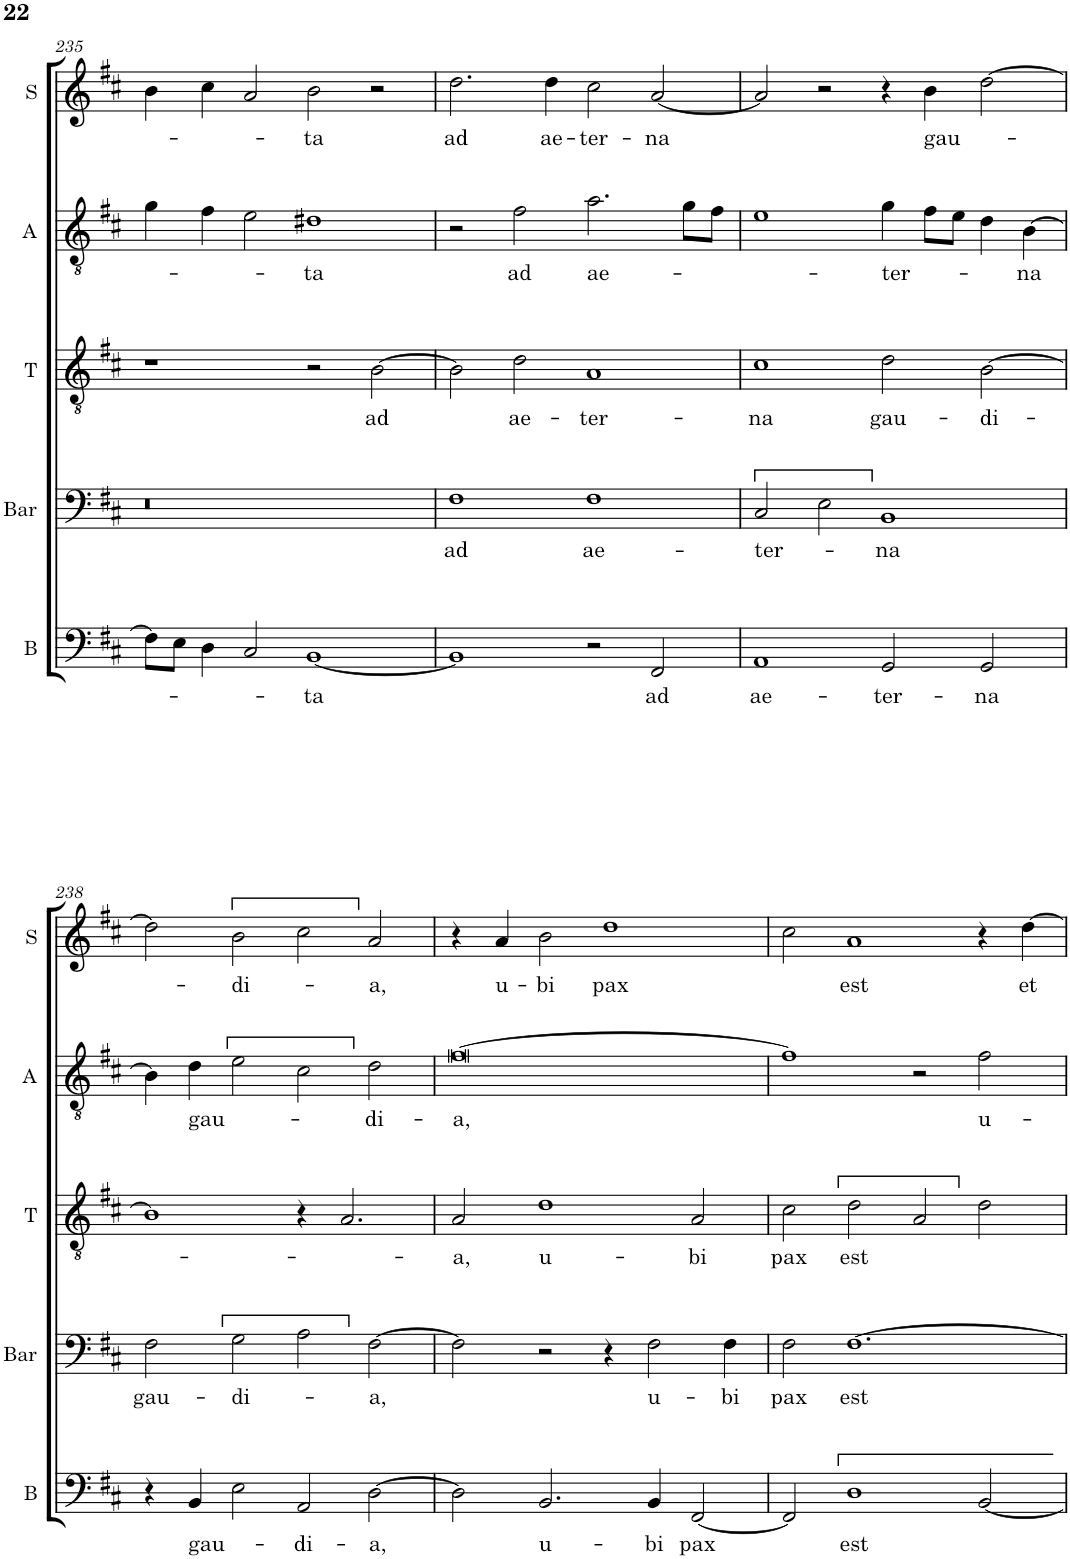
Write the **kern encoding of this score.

**kern	**text	**kern	**text	**kern	**text	**kern	**text	**kern	**text
*part5	*part5	*part4	*part4	*part3	*part3	*part2	*part2	*part1	*part1
*staff5	*staff5	*staff4	*staff4	*staff3	*staff3	*staff2	*staff2	*staff1	*staff1
*I"B	*	*I"Bar	*	*I"T	*	*I"A	*	*I"S	*
*I'B	*	*I'Bar	*	*I'T	*	*I'A	*	*I'S	*
!!LO:PB:g=z
*clefF4	*	*clefF4	*	*clefGv2	*	*clefGv2	*	*clefG2	*
*	*	*Trd8c14	*	*	*	*Trd4c7	*	*	*
*k[f#c#]	*	*k[f#c#]	*	*k[f#c#]	*	*k[f#c#]	*	*k[f#c#]	*
*M4/2	*	*M4/2	*	*M4/2	*	*M4/2	*	*M4/2	*
=235	=235	=235	=235	=235	=235	=235	=235	=235	=235
8F#\L]	.	0r	.	1r	.	4g\	.	4b\	.
8E\J	.	.	.	.	.	.	.	.	.
4D\	.	.	.	.	.	4f#\	.	4cc#\	.
2C#/	.	.	.	.	.	2e\	.	2a/	.
!	!LO:LY:b	!	!	!	!	!	!LO:LY:b	!	!LO:LY:b
[1BB	-ta	.	.	2r	.	1d#X	-ta	2b\	-ta
!	!	!	!	!	!LO:LY:b	!	!	!	!
.	.	.	.	[2B\	ad	.	.	2r	.
=236	=236	=236	=236	=236	=236	=236	=236	=236	=236
!	!	!	!LO:LY:b	!	!	!	!	!	!LO:LY:b
1BB]	.	1F#	ad	2B\]	.	2r	.	2.dd\	ad
!	!	!	!	!	!LO:LY:b	!	!LO:LY:b	!	!
.	.	.	.	2d\	ae-	2f#\	ad	.	.
!	!	!	!	!	!	!	!	!	!LO:LY:b
.	.	.	.	.	.	.	.	4dd\	ae-
!	!	!	!LO:LY:b	!	!LO:LY:b	!	!LO:LY:b	!	!LO:LY:b
2r	.	1F#	ae-	1A	-ter-	2.a\	ae-	2cc#\	-ter-
!	!LO:LY:b	!	!	!	!	!	!	!	!LO:LY:b
2FF#/	ad	.	.	.	.	.	.	[2a/	-na
.	.	.	.	.	.	8g\L	.	.	.
.	.	.	.	.	.	8f#\J	.	.	.
=237	=237	=237	=237	=237	=237	=237	=237	=237	=237
!	!LO:LY:b	!	!LO:LY:b	!	!LO:LY:b	!	!	!	!
1AA	ae-	2C#/	-ter-	1c#	-na	1e	.	2a/]	.
.	.	2E\	.	.	.	.	.	2r	.
!	!LO:LY:b	!	!LO:LY:b	!	!LO:LY:b	!	!LO:LY:b	!	!
2GG/	-ter-	1BB	-na	2d\	gau-	4g\	ter-	4r	.
!	!	!	!	!	!	!	!	!	!LO:LY:b
.	.	.	.	.	.	8f#\L	.	4b\	gau-
.	.	.	.	.	.	8e\J	.	.	.
!	!LO:LY:b	!	!	!	!LO:LY:b	!	!	!	!
2GG/	-na	.	.	[2B\	-di-	4d\	.	[2dd\	.
!	!	!	!	!	!	!	!LO:LY:b	!	!
.	.	.	.	.	.	[4B\	-na	.	.
!!LO:LB:g=z
=238	=238	=238	=238	=238	=238	=238	=238	=238	=238
!	!	!	!LO:LY:b	!	!	!	!	!	!
4r	.	2F#\	gau-	1B]	.	4B\]	.	2dd\]	.
!	!LO:LY:b	!	!	!	!	!	!LO:LY:b	!	!
4BB/	gau-	.	.	.	.	4d\	gau-	.	.
!	!	!	!LO:LY:b	!	!	!	!	!	!LO:LY:b
2E\	.	2G\	-di-	.	.	2e\	.	2b\	-di-
!	!LO:LY:b	!	!	!	!	!	!	!	!
2AA/	-di-	2A\	.	4r	.	2c#\	.	2cc#\	.
.	.	.	.	2.A/	.	.	.	.	.
!	!LO:LY:b	!	!LO:LY:b	!	!	!	!LO:LY:b	!	!LO:LY:b
[2D\	-a,	[2F#\	-a,	.	.	2d\	-di-	2a/	-a,
=239	=239	=239	=239	=239	=239	=239	=239	=239	=239
!	!	!	!	!	!LO:LY:b	!	!LO:LY:b	!	!
2D\]	.	2F#\]	.	2A/	-a,	[0f#	-a,	4r	.
!	!	!	!	!	!	!	!	!	!LO:LY:b
.	.	.	.	.	.	.	.	4a/	u-
!	!LO:LY:b	!	!	!	!LO:LY:b	!	!	!	!LO:LY:b
2.BB/	u-	2r	.	1d	u-	.	.	2b\	-bi
!	!	!	!	!	!	!	!	!	!LO:LY:b
.	.	4r	.	.	.	.	.	1dd	pax
!	!LO:LY:b	!	!LO:LY:b	!	!	!	!	!	!
4BB/	-bi	2F#\	u-	.	.	.	.	.	.
!	!LO:LY:b	!	!	!	!LO:LY:b	!	!	!	!
[2FF#/	pax	.	.	2A/	-bi	.	.	.	.
!	!	!	!LO:LY:b	!	!	!	!	!	!
.	.	4F#\	-bi	.	.	.	.	.	.
=240	=240	=240	=240	=240	=240	=240	=240	=240	=240
!	!	!	!LO:LY:b	!	!LO:LY:b	!	!	!	!
2FF#/]	.	2F#\	pax	2c#\	pax	1f#]	.	2cc#\	.
!	!LO:LY:b	!	!LO:LY:b	!	!LO:LY:b	!	!	!	!LO:LY:b
1D	est	[1.F#	est	2d\	est	.	.	1a	est
.	.	.	.	2A/	.	2r	.	.	.
!	!	!	!	!	!	!	!LO:LY:b	!	!
[2BB/	.	.	.	2d\	.	2f#\	u-	4r	.
!	!	!	!	!	!	!	!	!	!LO:LY:b
.	.	.	.	.	.	.	.	[4dd\	et
=	=	=	=	=	=	=	=	=	=
*-	*-	*-	*-	*-	*-	*-	*-	*-	*-
